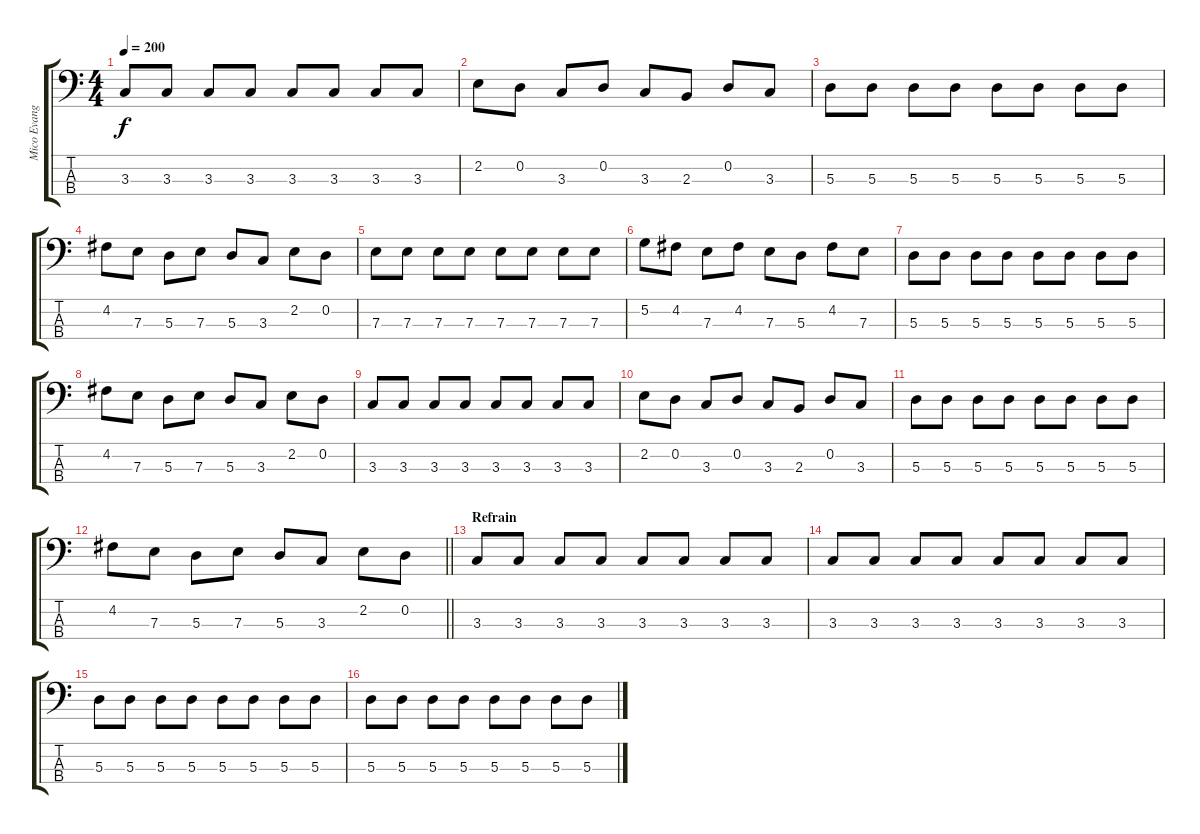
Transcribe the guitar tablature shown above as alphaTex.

\track ("Mico Evangelista (Bass)" "Mico Evang") {instrument electricbassfinger}
\staff {score tabs}
\tuning (G2 D2 A1 E1) {hide}
\ts (4 4)
\tempo 200
\clef f4
\ks c
3.3.8{dy f} 3.3.8 3.3.8 3.3.8 3.3.8 3.3.8 3.3.8 3.3.8 |
2.2.8 0.2.8 3.3.8 0.2.8 3.3.8 2.3.8 0.2.8 3.3.8 |
5.3.8 5.3.8 5.3.8 5.3.8 5.3.8 5.3.8 5.3.8 5.3.8 |
4.2.8 7.3.8 5.3.8 7.3.8 5.3.8 3.3.8 2.2.8 0.2.8 |
7.3.8 7.3.8 7.3.8 7.3.8 7.3.8 7.3.8 7.3.8 7.3.8 |
5.2.8 4.2.8 7.3.8 4.2.8 7.3.8 5.3.8 4.2.8 7.3.8 |
5.3.8 5.3.8 5.3.8 5.3.8 5.3.8 5.3.8 5.3.8 5.3.8 |
4.2.8 7.3.8 5.3.8 7.3.8 5.3.8 3.3.8 2.2.8 0.2.8 |
3.3.8 3.3.8 3.3.8 3.3.8 3.3.8 3.3.8 3.3.8 3.3.8 |
2.2.8 0.2.8 3.3.8 0.2.8 3.3.8 2.3.8 0.2.8 3.3.8 |
5.3.8 5.3.8 5.3.8 5.3.8 5.3.8 5.3.8 5.3.8 5.3.8 |
\barLineRight lightlight
4.2.8 7.3.8 5.3.8 7.3.8 5.3.8 3.3.8 2.2.8 0.2.8 |
\section ("" "Refrain")
3.3.8 3.3.8 3.3.8 3.3.8 3.3.8 3.3.8 3.3.8 3.3.8 |
3.3.8 3.3.8 3.3.8 3.3.8 3.3.8 3.3.8 3.3.8 3.3.8 |
5.3.8 5.3.8 5.3.8 5.3.8 5.3.8 5.3.8 5.3.8 5.3.8 |
5.3.8 5.3.8 5.3.8 5.3.8 5.3.8 5.3.8 5.3.8 5.3.8
